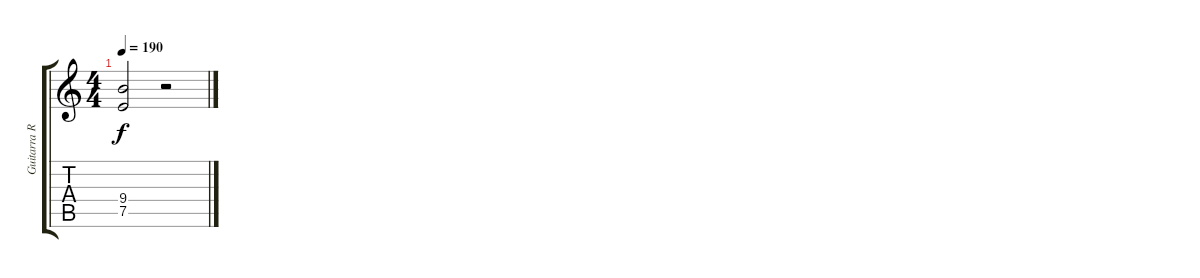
\track ("Guitarra Ritmica" "Guitarra R") {instrument distortionguitar}
\staff {score tabs}
\tuning (E4 B3 G3 D3 A2 E2) {hide}
\ts (4 4)
\tempo 190
\clef g2
\ks c
(9.4 7.5).2{dy f} r.2
